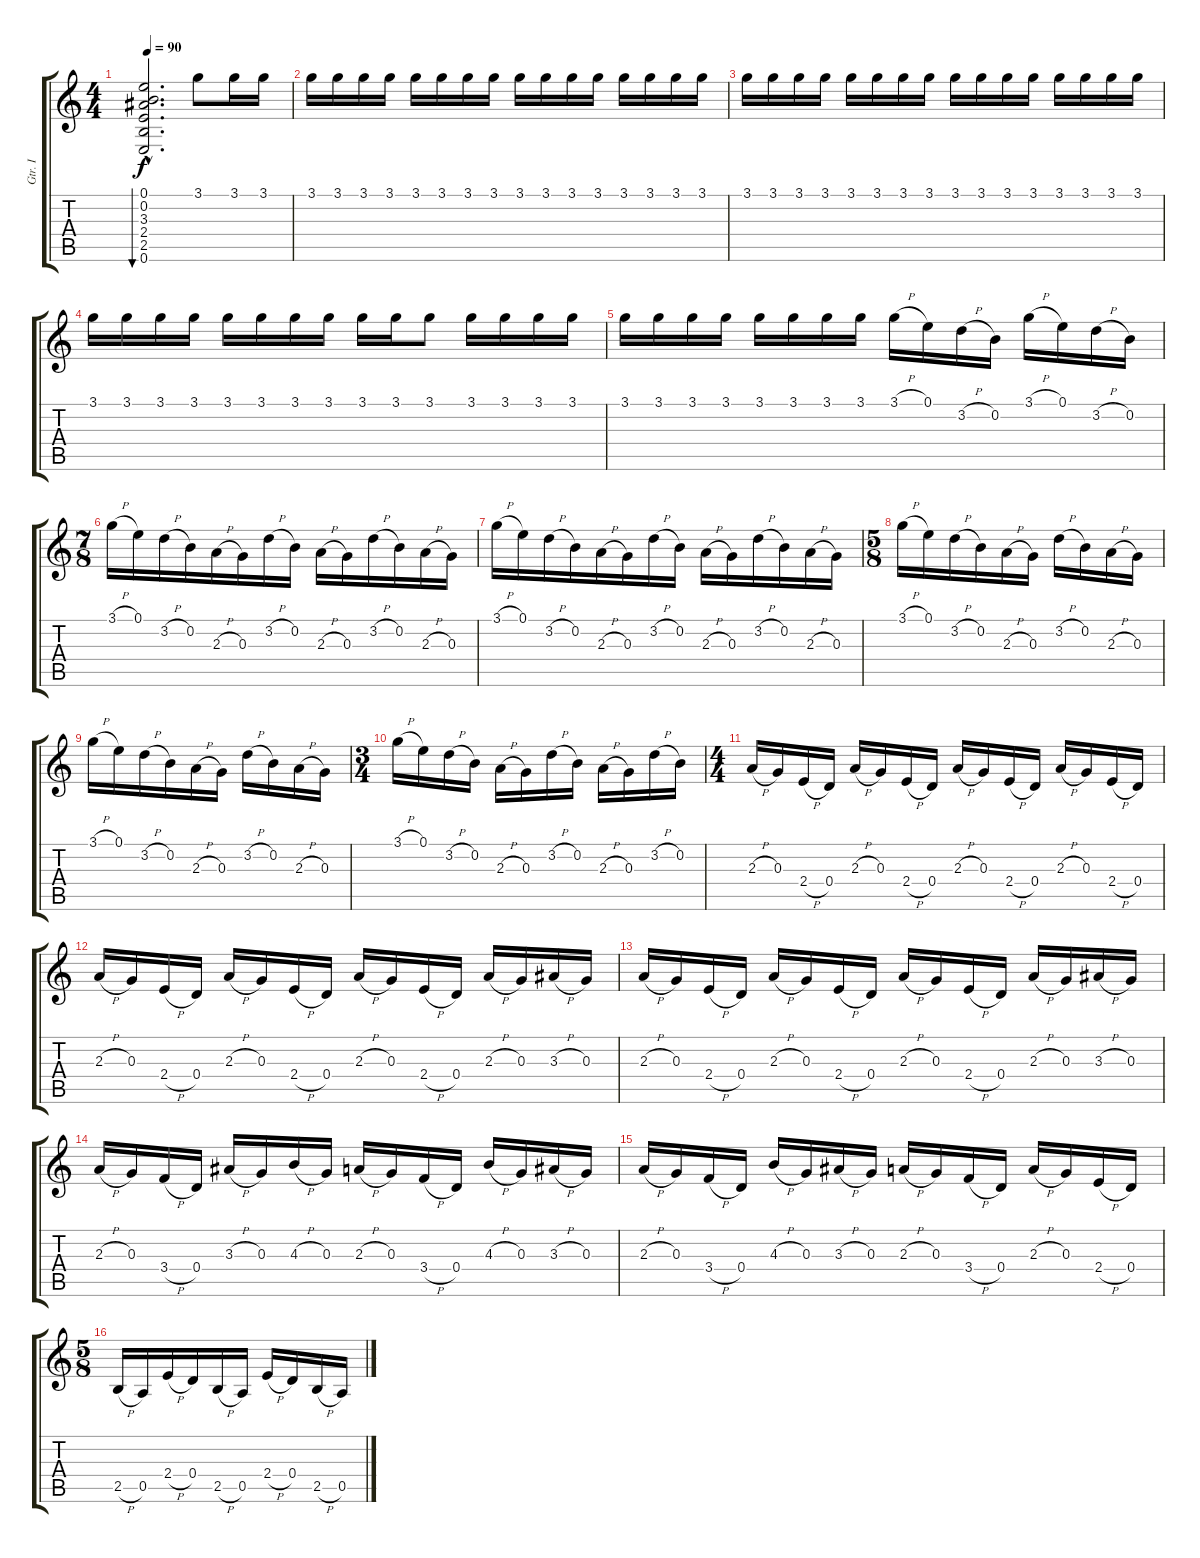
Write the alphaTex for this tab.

\track ("Gtr. I" "Gtr. I") {instrument acousticguitarsteel}
\staff {score tabs}
\tuning (E4 B3 G3 D3 A2 E2) {hide}
\ts (4 4)
\tempo 90
\clef g2
\ks c
(0.1{hac} 0.2{hac} 3.3{hac} 2.4{hac} 2.5{hac} 0.6{hac}).2{d bu 480 dy f instrument acousticguitarsteel} 3.1.8 3.1.16 3.1.16 |
3.1.16 3.1.16 3.1.16 3.1.16 3.1.16 3.1.16 3.1.16 3.1.16 3.1.16 3.1.16 3.1.16 3.1.16 3.1.16 3.1.16 3.1.16 3.1.16 |
3.1.16 3.1.16 3.1.16 3.1.16 3.1.16 3.1.16 3.1.16 3.1.16 3.1.16 3.1.16 3.1.16 3.1.16 3.1.16 3.1.16 3.1.16 3.1.16 |
3.1.16 3.1.16 3.1.16 3.1.16 3.1.16 3.1.16 3.1.16 3.1.16 3.1.16 3.1.16 3.1.8 3.1.16 3.1.16 3.1.16 3.1.16 |
3.1.16 3.1.16 3.1.16 3.1.16 3.1.16 3.1.16 3.1.16 3.1.16 3.1{h}.16 0.1.16 3.2{h}.16 0.2.16 3.1{h}.16 0.1.16 3.2{h}.16 0.2.16 |
\ts (7 8)
3.1{h}.16 0.1.16 3.2{h}.16 0.2.16 2.3{h}.16 0.3.16 3.2{h}.16 0.2.16 2.3{h}.16 0.3.16 3.2{h}.16 0.2.16 2.3{h}.16 0.3.16 |
3.1{h}.16 0.1.16 3.2{h}.16 0.2.16 2.3{h}.16 0.3.16 3.2{h}.16 0.2.16 2.3{h}.16 0.3.16 3.2{h}.16 0.2.16 2.3{h}.16 0.3.16 |
\ts (5 8)
3.1{h}.16 0.1.16 3.2{h}.16 0.2.16 2.3{h}.16 0.3.16 3.2{h}.16 0.2.16 2.3{h}.16 0.3.16 |
3.1{h}.16 0.1.16 3.2{h}.16 0.2.16 2.3{h}.16 0.3.16 3.2{h}.16 0.2.16 2.3{h}.16 0.3.16 |
\ts (3 4)
3.1{h}.16 0.1.16 3.2{h}.16 0.2.16 2.3{h}.16 0.3.16 3.2{h}.16 0.2.16 2.3{h}.16 0.3.16 3.2{h}.16 0.2.16 |
\ts (4 4)
2.3{h}.16 0.3.16 2.4{h}.16 0.4.16 2.3{h}.16 0.3.16 2.4{h}.16 0.4.16 2.3{h}.16 0.3.16 2.4{h}.16 0.4.16 2.3{h}.16 0.3.16 2.4{h}.16 0.4.16 |
2.3{h}.16 0.3.16 2.4{h}.16 0.4.16 2.3{h}.16 0.3.16 2.4{h}.16 0.4.16 2.3{h}.16 0.3.16 2.4{h}.16 0.4.16 2.3{h}.16 0.3.16 3.3{h}.16 0.3.16 |
2.3{h}.16 0.3.16 2.4{h}.16 0.4.16 2.3{h}.16 0.3.16 2.4{h}.16 0.4.16 2.3{h}.16 0.3.16 2.4{h}.16 0.4.16 2.3{h}.16 0.3.16 3.3{h}.16 0.3.16 |
2.3{h}.16 0.3.16 3.4{h}.16 0.4.16 3.3{h}.16 0.3.16 4.3{h}.16 0.3.16 2.3{h}.16 0.3.16 3.4{h}.16 0.4.16 4.3{h}.16 0.3.16 3.3{h}.16 0.3.16 |
2.3{h}.16 0.3.16 3.4{h}.16 0.4.16 4.3{h}.16 0.3.16 3.3{h}.16 0.3.16 2.3{h}.16 0.3.16 3.4{h}.16 0.4.16 2.3{h}.16 0.3.16 2.4{h}.16 0.4.16 |
\ts (5 8)
2.5{h}.16 0.5.16 2.4{h}.16 0.4.16 2.5{h}.16 0.5.16 2.4{h}.16 0.4.16 2.5{h}.16 0.5.16
